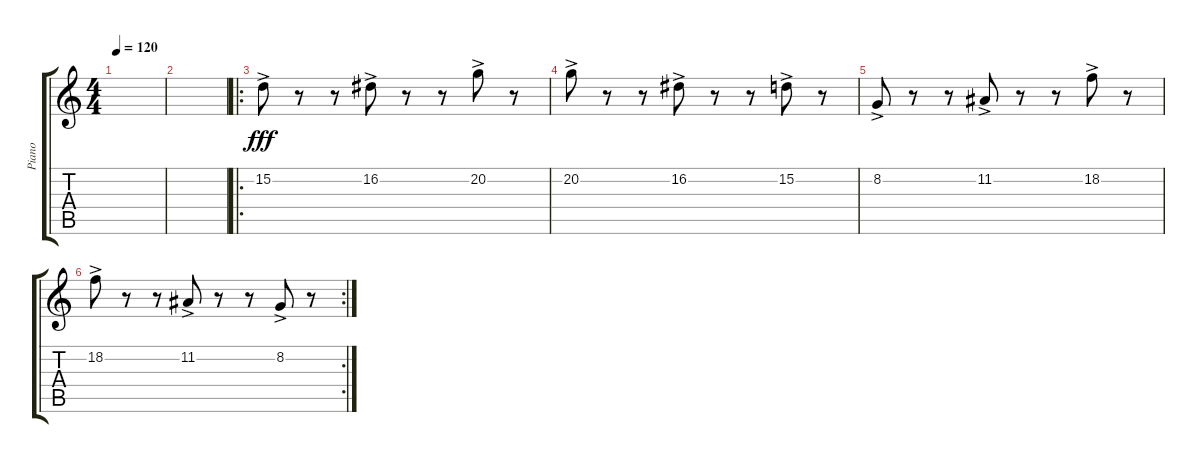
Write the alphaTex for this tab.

\track ("Piano" "Piano") {instrument brightacousticpiano}
\staff {score tabs}
\tuning (E4 B3 G3 D3 A2 E2) {hide}
\ts (4 4)
\tempo 120
\clef g2
\ks c
|
|
\ro
15.2{ac}.8{dy fff} r.8 r.8 16.2{ac}.8 r.8 r.8 20.2{ac}.8 r.8 |
20.2{ac}.8 r.8 r.8 16.2{ac}.8 r.8 r.8 15.2{ac}.8 r.8 |
8.2{ac}.8 r.8 r.8 11.2{ac}.8 r.8 r.8 18.2{ac}.8 r.8 |
\rc 2
18.2{ac}.8 r.8 r.8 11.2{ac}.8 r.8 r.8 8.2{ac}.8 r.8
